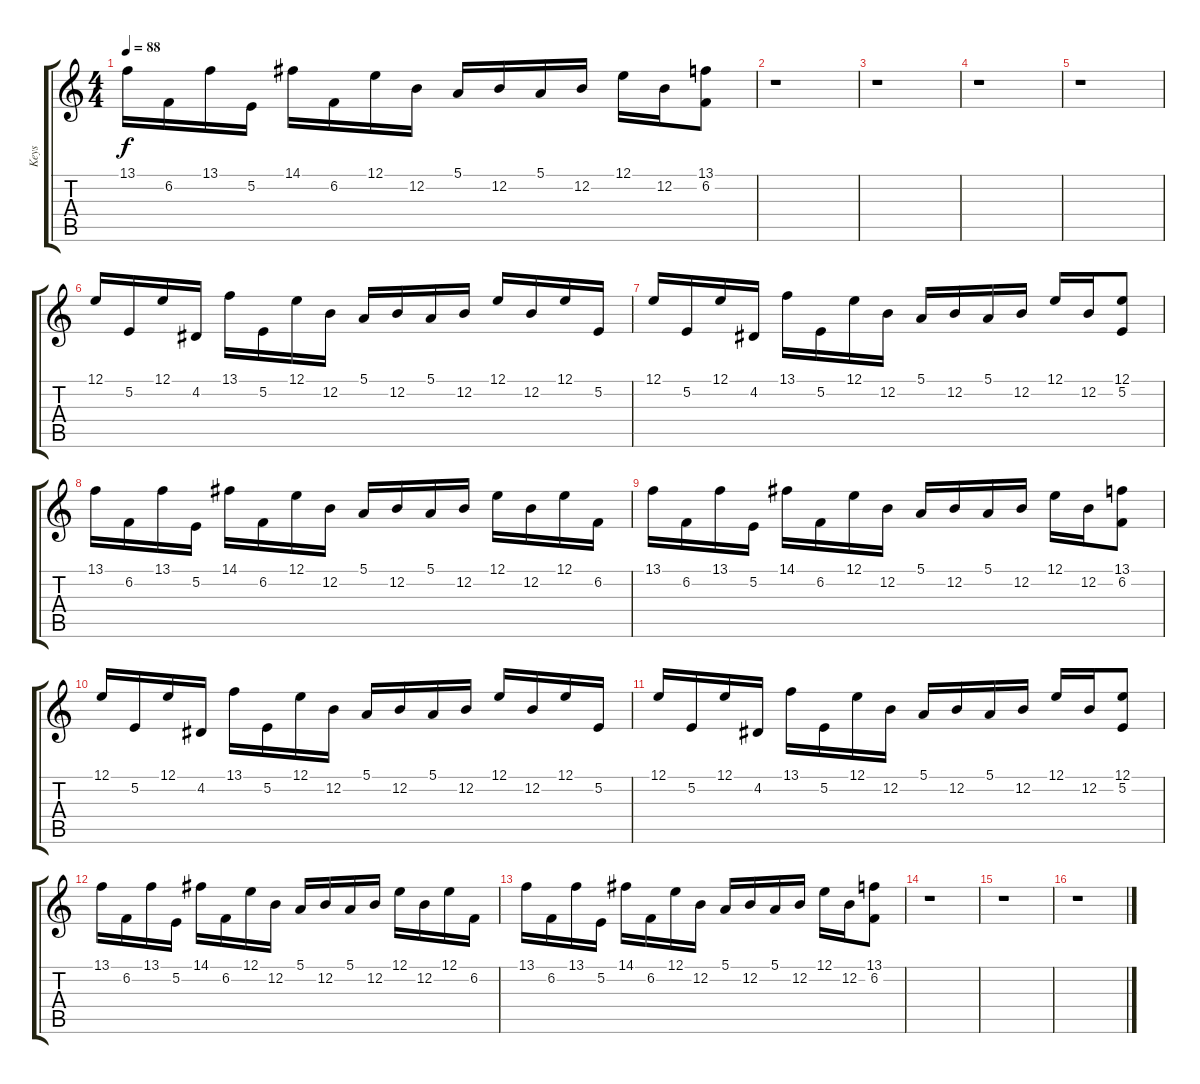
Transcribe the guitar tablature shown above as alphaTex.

\track ("Keys" "Keys") {instrument electricgrandpiano}
\staff {score tabs}
\tuning (E4 B3 G3 D3 A2 E2) {hide}
\ts (4 4)
\tempo 88
\clef g2
\ks c
13.1.16{dy f} 6.2.16 13.1.16 5.2.16 14.1.16 6.2.16 12.1.16 12.2.16 5.1.16 12.2.16 5.1.16 12.2.16 12.1.16 12.2.16 (13.1 6.2).8 |
r.1 |
r.1 |
r.1 |
r.1 |
12.1.16{volume 10} 5.2.16 12.1.16 4.2.16 13.1.16 5.2.16 12.1.16 12.2.16 5.1.16 12.2.16 5.1.16 12.2.16 12.1.16 12.2.16 12.1.16 5.2.16 |
12.1.16 5.2.16 12.1.16 4.2.16 13.1.16 5.2.16 12.1.16 12.2.16 5.1.16 12.2.16 5.1.16 12.2.16 12.1.16 12.2.16 (12.1 5.2).8 |
13.1.16 6.2.16 13.1.16 5.2.16 14.1.16 6.2.16 12.1.16 12.2.16 5.1.16 12.2.16 5.1.16 12.2.16 12.1.16 12.2.16 12.1.16 6.2.16 |
13.1.16 6.2.16 13.1.16 5.2.16 14.1.16 6.2.16 12.1.16 12.2.16 5.1.16 12.2.16 5.1.16 12.2.16 12.1.16 12.2.16 (13.1 6.2).8 |
12.1.16 5.2.16 12.1.16 4.2.16 13.1.16 5.2.16 12.1.16 12.2.16 5.1.16 12.2.16 5.1.16 12.2.16 12.1.16 12.2.16 12.1.16 5.2.16 |
12.1.16 5.2.16 12.1.16 4.2.16 13.1.16 5.2.16 12.1.16 12.2.16 5.1.16 12.2.16 5.1.16 12.2.16 12.1.16 12.2.16 (12.1 5.2).8 |
13.1.16 6.2.16 13.1.16 5.2.16 14.1.16 6.2.16 12.1.16 12.2.16 5.1.16 12.2.16 5.1.16 12.2.16 12.1.16 12.2.16 12.1.16 6.2.16 |
13.1.16 6.2.16 13.1.16 5.2.16 14.1.16 6.2.16 12.1.16 12.2.16 5.1.16 12.2.16 5.1.16 12.2.16 12.1.16 12.2.16 (13.1 6.2).8 |
r.1 |
r.1 |
r.1
